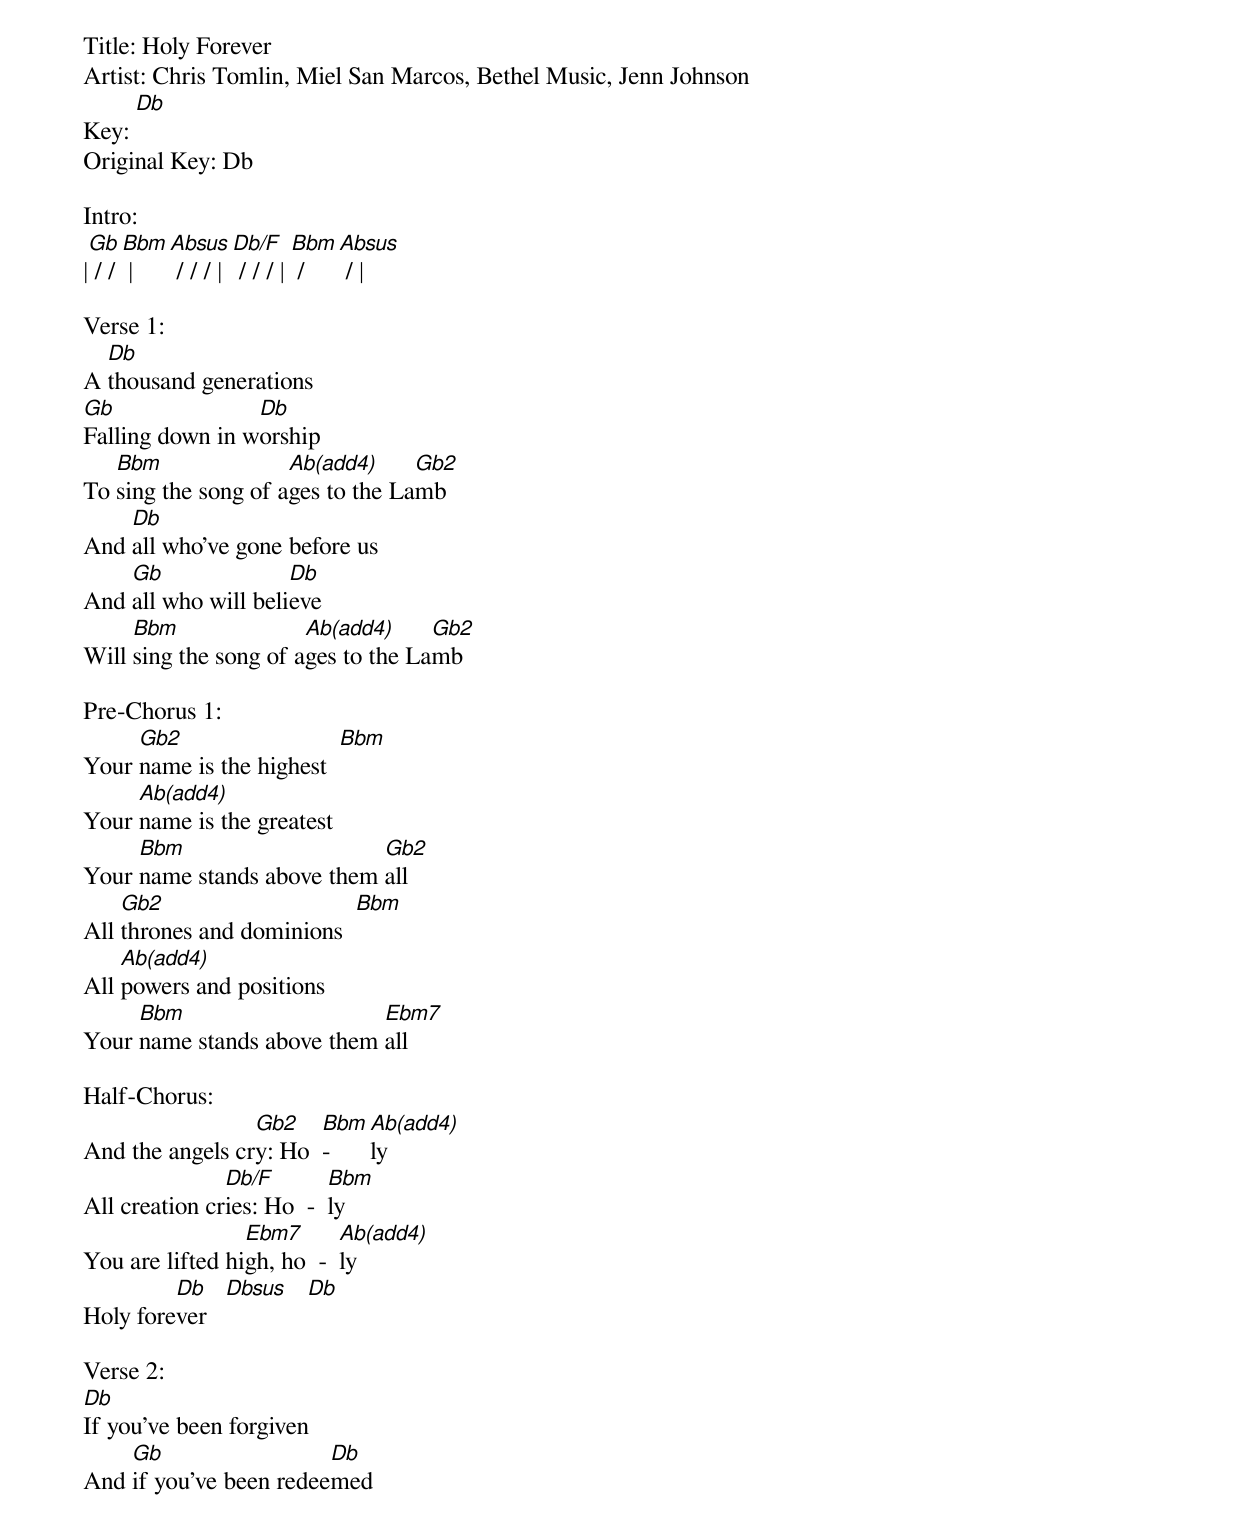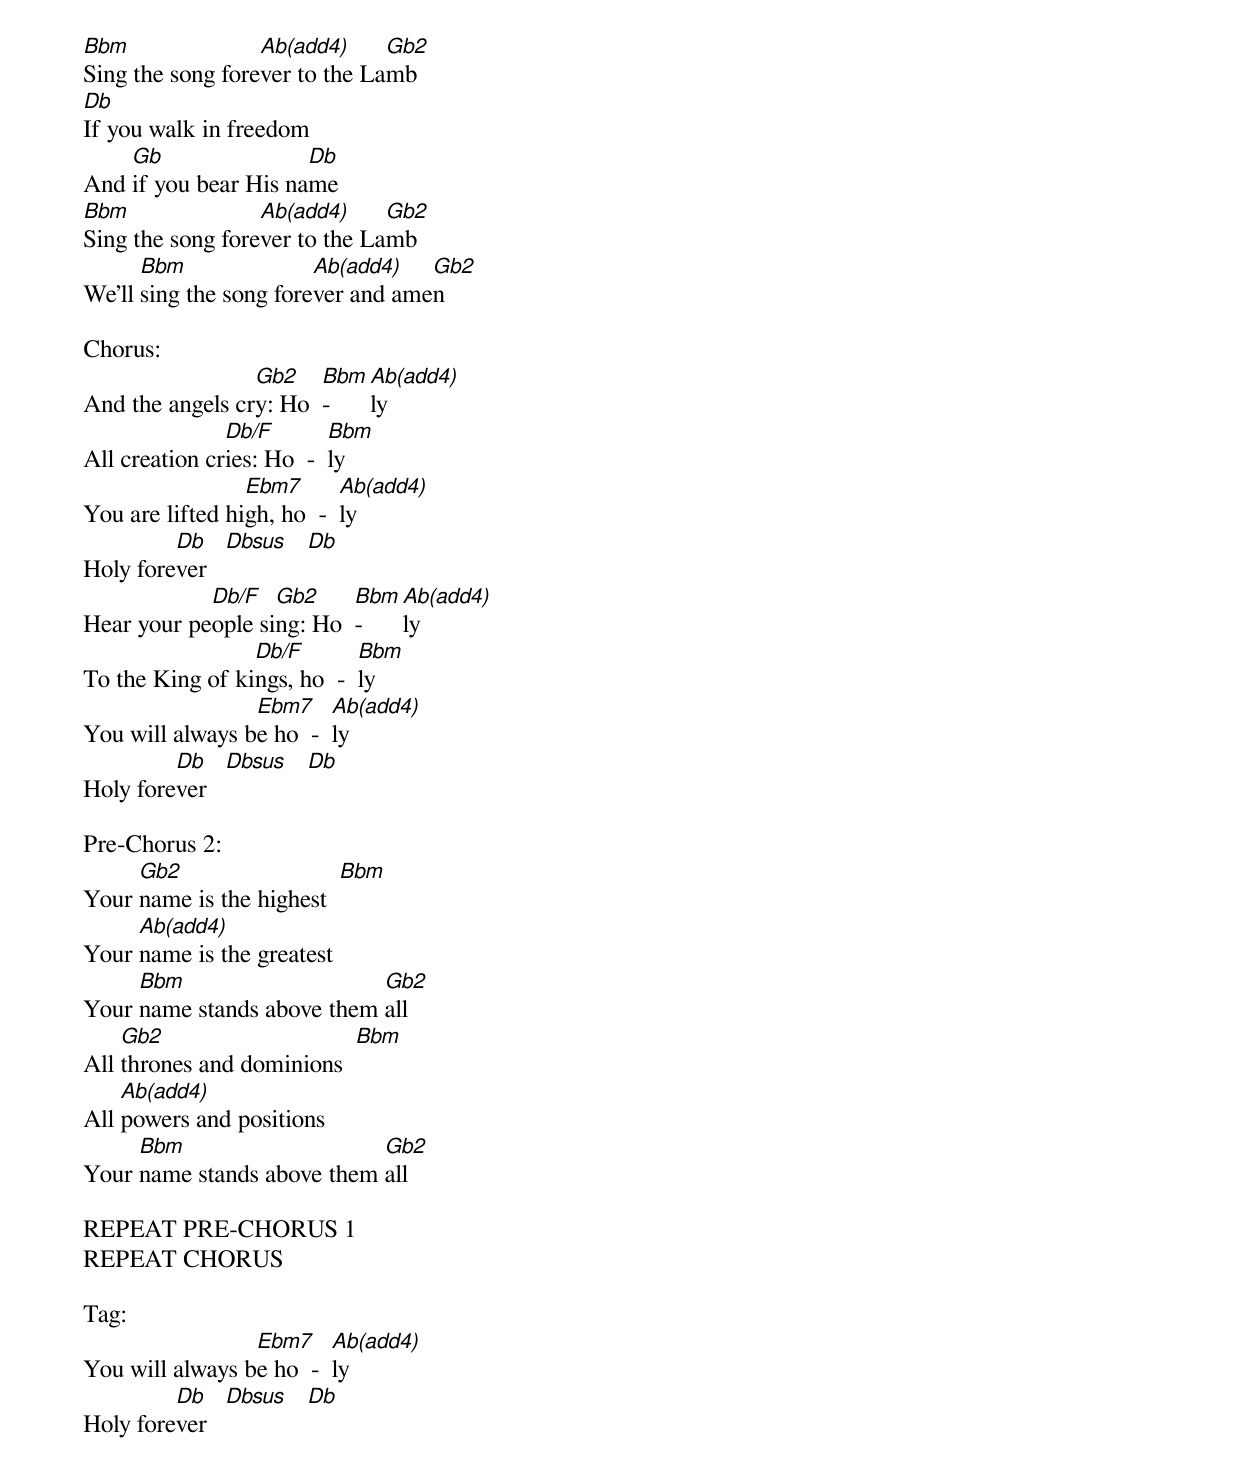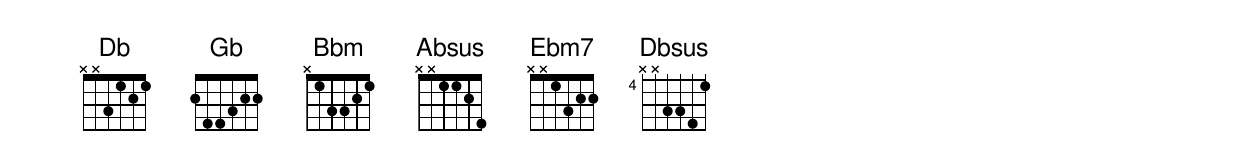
Title: Holy Forever
Artist: Chris Tomlin, Miel San Marcos, Bethel Music, Jenn Johnson
Key: [Db]
Original Key: Db

Intro:
|[Gb] / / [Bbm] | [Absus] / / / | [Db/F] / / / | [Bbm] / [Absus] / |

Verse 1:
A [Db]thousand generations
[Gb]Falling down in w[Db]orship
To [Bbm]sing the song of a[Ab(add4)]ges to the La[Gb2]mb
And [Db]all who've gone before us
And [Gb]all who will beli[Db]eve
Will [Bbm]sing the song of a[Ab(add4)]ges to the La[Gb2]mb

Pre-Chorus 1:
Your [Gb2]name is the highest  [Bbm]
Your [Ab(add4)]name is the greatest
Your [Bbm]name stands above them [Gb2]all
All [Gb2]thrones and dominions  [Bbm]
All [Ab(add4)]powers and positions
Your [Bbm]name stands above them [Ebm7]all

Half-Chorus:
And the angels cr[Gb2]y: Ho  [Bbm]-  [Ab(add4)]ly
All creation cr[Db/F]ies: Ho  -  [Bbm]ly
You are lifted hi[Ebm7]gh, ho  -  [Ab(add4)]ly
Holy fore[Db]ver   [Dbsus]   [Db]

Verse 2:
[Db]If you've been forgiven
And [Gb]if you've been redee[Db]med
[Bbm]Sing the song fore[Ab(add4)]ver to the La[Gb2]mb
[Db]If you walk in freedom
And [Gb]if you bear His na[Db]me
[Bbm]Sing the song fore[Ab(add4)]ver to the La[Gb2]mb
We'll [Bbm]sing the song fore[Ab(add4)]ver and ame[Gb2]n

Chorus:
And the angels cr[Gb2]y: Ho  [Bbm]-  [Ab(add4)]ly
All creation cr[Db/F]ies: Ho  -  [Bbm]ly
You are lifted hi[Ebm7]gh, ho  -  [Ab(add4)]ly
Holy fore[Db]ver   [Dbsus]   [Db]
Hear your pe[Db/F]ople si[Gb2]ng: Ho  [Bbm]-  [Ab(add4)]ly
To the King of ki[Db/F]ngs, ho  -  [Bbm]ly
You will always b[Ebm7]e ho  -  [Ab(add4)]ly
Holy fore[Db]ver   [Dbsus]   [Db]

Pre-Chorus 2:
Your [Gb2]name is the highest  [Bbm]
Your [Ab(add4)]name is the greatest
Your [Bbm]name stands above them [Gb2]all
All [Gb2]thrones and dominions  [Bbm]
All [Ab(add4)]powers and positions
Your [Bbm]name stands above them [Gb2]all

REPEAT PRE-CHORUS 1
REPEAT CHORUS

Tag:
You will always b[Ebm7]e ho  -  [Ab(add4)]ly
Holy fore[Db]ver   [Dbsus]   [Db]
